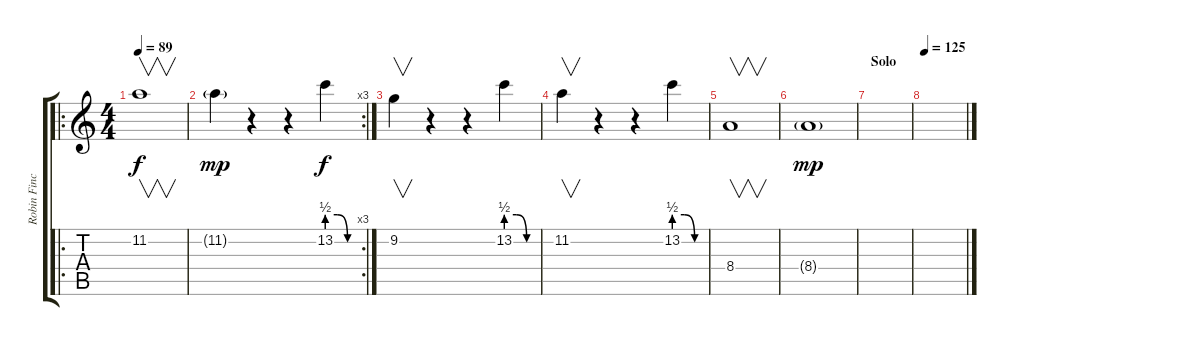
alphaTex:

\track ("Robin Finck" "Robin Finc") {instrument distortionguitar}
\staff {score tabs}
\tuning (Eb4 Bb3 Gb3 Db3 Ab2 Eb2) {hide}
\ro
\ts (4 4)
\tempo 89
\clef g2
\ks c
11.2.1{v dy f} |
\rc 3
11.2{g}.4{dy mp} r.4 r.4 13.2{be (custom 0 2 20 2 40 0 60 0)}.4{dy f} |
9.2.4{v} r.4 r.4 13.2{be (custom 0 2 20 2 40 0 60 0)}.4 |
11.2.4{v} r.4 r.4 13.2{be (custom 0 2 20 2 40 0 60 0)}.4 |
8.4.1{v} |
8.4{g}.1{dy mp} |
\section ("" "Solo")
|
\tempo 125
